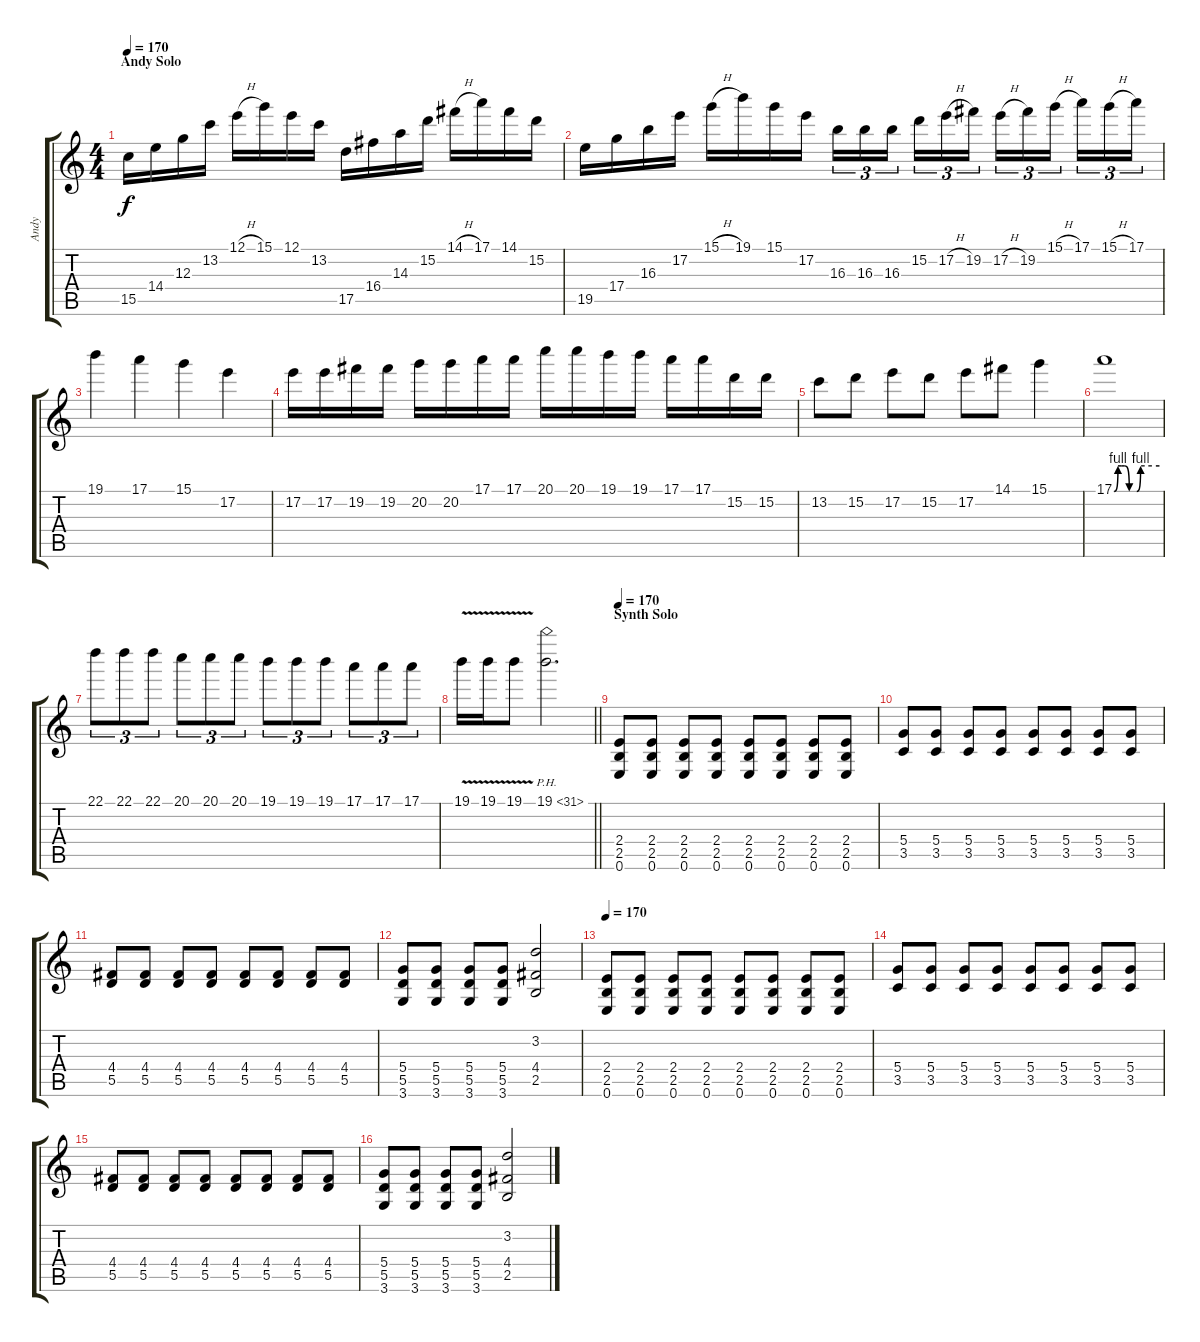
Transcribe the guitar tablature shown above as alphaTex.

\track ("Andy" "Andy") {instrument electricguitarjazz}
\staff {score tabs}
\tuning (E4 B3 G3 D3 A2 E2) {hide}
\ts (4 4)
\section ("" "Andy Solo")
\tempo 170
\clef g2
\ks c
15.5.16{dy f volume 16} 14.4.16 12.3.16 13.2.16 12.1{h}.16 15.1.16 12.1.16 13.2.16 17.5.16 16.4.16 14.3.16 15.2.16 14.1{h}.16 17.1.16 14.1.16 15.2.16 |
19.5.16 17.4.16 16.3.16 17.2.16 15.1{h}.16 19.1.16 15.1.16 17.2.16 16.3.16{tu (3 2)} 16.3.16{tu (3 2)} 16.3.16{tu (3 2) beam splitsecondary} 15.2.16{tu (3 2)} 17.2{h}.16{tu (3 2)} 19.2.16{tu (3 2)} 17.2{h}.16{tu (3 2)} 19.2.16{tu (3 2)} 15.1{h}.16{tu (3 2) beam splitsecondary} 17.1.16{tu (3 2)} 15.1{h}.16{tu (3 2)} 17.1.16{tu (3 2)} |
19.1.4 17.1.4 15.1.4 17.2.4 |
17.2.16 17.2.16 19.2.16 19.2.16 20.2.16 20.2.16 17.1.16 17.1.16 20.1.16 20.1.16 19.1.16 19.1.16 17.1.16 17.1.16 15.2.16 15.2.16 |
13.2.8 15.2.8 17.2.8 15.2.8 17.2.8 14.1.8 15.1.4 |
17.1{be (custom 0 0 5 4 10 4 14 4 20 0 30 0 35 4 50 4 60 4)}.1 |
22.1.8{tu (3 2)} 22.1.8{tu (3 2)} 22.1.8{tu (3 2)} 20.1.8{tu (3 2)} 20.1.8{tu (3 2)} 20.1.8{tu (3 2)} 19.1.8{tu (3 2)} 19.1.8{tu (3 2)} 19.1.8{tu (3 2)} 17.1.8{tu (3 2)} 17.1.8{tu (3 2)} 17.1.8{tu (3 2)} |
\barLineRight lightlight
19.1{v}.16 19.1{v}.16 19.1{v}.8 19.1{ph 12}.2{d} |
\section ("" "Synth Solo")
\tempo 170
(2.4 2.5 0.6).8{volume 13 instrument distortionguitar} (2.4 2.5 0.6).8 (2.4 2.5 0.6).8 (2.4 2.5 0.6).8 (2.4 2.5 0.6).8 (2.4 2.5 0.6).8 (2.4 2.5 0.6).8 (2.4 2.5 0.6).8 |
(5.4 3.5).8 (5.4 3.5).8 (5.4 3.5).8 (5.4 3.5).8 (5.4 3.5).8 (5.4 3.5).8 (5.4 3.5).8 (5.4 3.5).8 |
(4.4 5.5).8 (4.4 5.5).8 (4.4 5.5).8 (4.4 5.5).8 (4.4 5.5).8 (4.4 5.5).8 (4.4 5.5).8 (4.4 5.5).8 |
(5.4 5.5 3.6).8 (5.4 5.5 3.6).8 (5.4 5.5 3.6).8 (5.4 5.5 3.6).8 (3.2 4.4 2.5).2 |
\tempo 170
(2.4 2.5 0.6).8{volume 13 instrument distortionguitar} (2.4 2.5 0.6).8 (2.4 2.5 0.6).8 (2.4 2.5 0.6).8 (2.4 2.5 0.6).8 (2.4 2.5 0.6).8 (2.4 2.5 0.6).8 (2.4 2.5 0.6).8 |
(5.4 3.5).8 (5.4 3.5).8 (5.4 3.5).8 (5.4 3.5).8 (5.4 3.5).8 (5.4 3.5).8 (5.4 3.5).8 (5.4 3.5).8 |
(4.4 5.5).8 (4.4 5.5).8 (4.4 5.5).8 (4.4 5.5).8 (4.4 5.5).8 (4.4 5.5).8 (4.4 5.5).8 (4.4 5.5).8 |
(5.4 5.5 3.6).8 (5.4 5.5 3.6).8 (5.4 5.5 3.6).8 (5.4 5.5 3.6).8 (3.2 4.4 2.5).2
